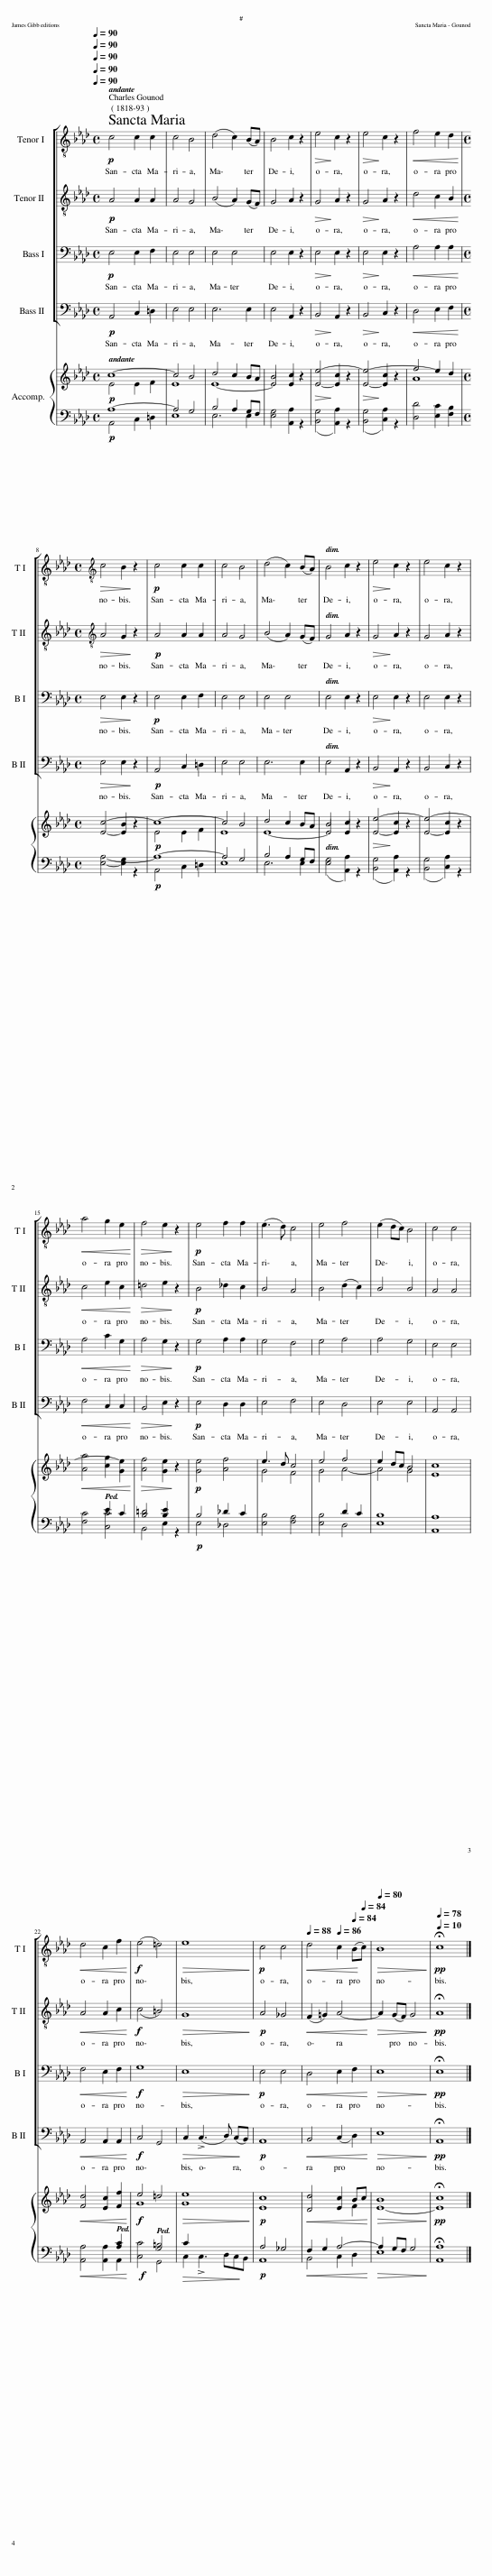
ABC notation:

X:1
%%score [ 1 2 3 4 ] { ( 5 6 ) | ( 7 8 ) }
L:1/8
Q:1/4=90
M:4/4
I:linebreak $
K:Ab
V:1 treble-8
V:2 treble-8
V:3 bass
V:4 bass
V:5 treble
V:6 treble
V:7 bass
V:8 bass
V:1
!p! c4 c2 c2 | c4 B4 | (d4 c2) (BA) | B4 c2 z2 |!>(! e4!>)! c2 z2 | %5
!>(! e4!>)! c2 z2 |!<(! f4 e2 d2!<)! |$[M:4/4][K:treble-8]!>(! c4 B2!>)! z2 |!p! c4 c2 c2 | c4 B4 | %10
 (d4 c2) (BA) | B4 c2 z2 |!>(! e4!>)! c2 z2 | e4 c2 z2 |$!<(! a4 g2 e2!<)! | %15
!>(! f4 e2!>)! z2 |!p! e4 f2 f2 | (e3 d) c4 | e4 f4 | (e2 dc) B4 | %20
 c4 c4 |$!<(! d4 c2 f2!<)! |!f! (e4 =d4) |!>(! e8!>)! |!p! c4 c4 | %25
[Q:1/4=88]!<(! d4[Q:1/4=86] c2[Q:1/4=84] (B!<)![Q:1/4=84]c) |[Q:1/4=80]!>(! B8!>)! |[Q:1/4=10]!pp![Q:1/4=78] !fermata!c8 |] %28
V:2
!p! A4 A2 A2 | A4 G4 | (B4 A2) (GF) | G4 A2 z2 |!>(! G4!>)! A2 z2 | %5
!>(! G4!>)! A2 z2 |!<(! d4 c2 B2!<)! |$[M:4/4][K:treble-8]!>(! A4 G2!>)! z2 |!p! A4 A2 A2 | A4 G4 | %10
 (B4 A2) (GF) | G4 A2 z2 |!>(! G4!>)! A2 z2 | G4 A2 z2 |$!<(! c4 e2 c2!<)! | %15
!>(! =d4 e2!>)! z2 |!p! B4 _d2 c2 | B4 A4 | B4 (d2 c2) | B4 B4 | %20
 A4 A4 |$!<(! A4 A2 c2!<)! |!f! (c4 =B4) |!>(! G8!>)! |!p! A4 _G4 | %25
!<(! (F2 =G2) A4-!<)! |!>(! A2 (GF) G4!>)! |!pp! !fermata!A8 |] %28
V:3
!p! E,4 E,2 F,2 | E,4 E,4 | E,4 E,4 | E,4 E,2 z2 |!>(! E,4!>)! E,2 z2 | %5
!>(! E,4!>)! E,2 z2 |!<(! A,4 A,2 A,2!<)! |$[M:4/4]!>(! E,4 E,2!>)! z2 |!p! E,4 E,2 F,2 | E,4 E,4 | %10
 E,4 E,4 | E,4 E,2 z2 |!>(! E,4!>)! E,2 z2 | E,4 E,2 z2 |$!<(! A,4 C2 G,2!<)! | %15
!>(! A,4 G,2!>)! z2 |!p! G,4 A,2 A,2 | G,4 F,4 | G,4 A,4 | A,4 G,4 | %20
 E,4 E,4 |$!<(! F,4 E,2 F,2!<)! |!f! G,8 |!>(! E,8!>)! |!p! E,4 E,4 | %25
!<(! D,4 E,2 F,2!<)! |!>(! E,8!>)! |!pp! !fermata!E,8 |] %28
V:4
!p! A,,4 C,2 =D,2 | E,4 E,4 | E,6 E,2 | E,4 A,,2 z2 |!>(! B,,4!>)! A,,2 z2 | %5
!>(! B,,4!>)! C,2 z2 |!<(! D,4 E,2 F,2!<)! |$[M:4/4]!>(! E,4 E,2!>)! z2 |!p! A,,4 C,2 =D,2 | E,4 E,4 | %10
 E,6 E,2 | E,4 A,,2 z2 |!>(! B,,4!>)! A,,2 z2 | B,,4 C,2 z2 |$!<(! F,4 C,2 C,2!<)! | %15
!>(! B,,4 E,2!>)! z2 |!p! E,4 D,2 D,2 | E,4 F,4 | E,4 D,4 | E,4 E,4 | %20
 A,,4 A,,4 |$!<(! A,,4 A,,2 A,,2!<)! |!f! C,4 G,,4 |!>(! C,2 (!>!C,3 D,) (C,!>)!B,,) |!p! A,,8 | %25
!<(! B,,4 (C,2 D,2)!<)! |!>(! E,8!>)! |!pp! !fermata!A,,8 |] %28
V:5
!p! c8- | c4 B4 | d4 c2 BA | B4 c2 z2 |!>(! [Ee]4-!>)! [Ec]2 z2 | %5
!>(! [Ee]4-!>)! [Ec]2 z2 | f4 e2 d2 |$[M:4/4] [Ec]4- [EB]2 z2 |!p! c8- | c4 B4 | %10
 d4 c2 BA | B4 c2 z2 |!>(! [Ee]4-!>)! [Ec]2 z2 | [Ee]4- [Ec]2 z2 |$!<(! [Aa]4 [cg]2 [Ge]2!<)! | %15
!>(! [Af]4 [Ge]2!>)! z2 |!p! [Ge]4 [Af]4 | e3 d c4 | e4 f4 | e2 dc B4 | %20
 [Ec]8 |$!<(! [Fd]4 [Ec]2 [Ff]2!<)! |!f! e4 =d4 |!>(! [Ge]8!>)! |!p! [Ec]8 | %25
!<(! [Dd]4 [Ec]2 Bc!<)! |!>(! [E-B]8!>)! |!pp! !fermata![Ec]8 |] %28
V:6
 E4 E2 F2 | E8 | E8- | E4 E2 x2 | x8 | %5
 x8 | A8 |$[M:4/4] x8 | E4 E2 F2 | E8 | %10
 E8- | E4 E2 x2 | x8 | x8 |$ x8 | %15
 x8 | x8 | G4 F4 | G4 A4- | A4 G4 | %20
 x8 |$ x8 | G8 | x8 | x8 | %25
 x6 F2 | x8 | x8 |] %28
V:7
!p! A,8- | A,4 G,4 | B,4 A,2 G,F, | x8 | x8 | %5
 x8 | x8 |$[M:4/4] x8 |!p! A,8- | A,4 G,4 | %10
 B,4 A,2 G,F, | x8 | x8 | x8 |$ x4 E2 C2 | %15
 [B,=D]4 [B,E]2 x2 |!p! B,4 _D2 C2 | x8 | x4 D2 C2 | x8 | %20
 x8 |$!<(! x6 [A,C]2!<)! |!f! x4 [G,=B,]4 |!>(! C2 x2 x4!>)! |!p! A,4 _G,4 | %25
!<(! F,2 G,2 A,4-!<)! |!>(! A,2 G,F, G,4!>)! | x8 |] %28
V:8
 A,,4 C,2 =D,2 | E,8 | E,6 E,2 | [E,G,]4 [A,,A,]2 z2 | ([B,,G,]4 [A,,A,]2) z2 | %5
 ([B,,G,]4 [C,A,]2) z2 | [D,D]4 [E,C]2 [F,B,]2 |$[M:4/4] [E,A,]4- [E,G,]2 z2 | A,,4 C,2 =D,2 | E,8 | %10
 E,6 E,2 | ([E,G,]4 [A,,A,]2) z2 | ([B,,G,]4 [A,,A,]2) z2 | ([B,,G,]4 [C,A,]2) z2 |$ [F,C]4 [C,C]4 | %15
 B,,4 E,2 z2 | E,4 _D,4 | [E,B,]4 [F,A,]4 | [E,B,]4 D,4 | [E,B,]8 | %20
 [A,,A,]8 |$ [A,,A,]4 [A,,A,]2 A,,2 | [C,C]4 G,,4 | C,2 !>!C,3 D,C,B,, | A,,8 | %25
 B,,4 C,2 D,2 | E,8 | !fermata![A,,A,]8 |] %28
